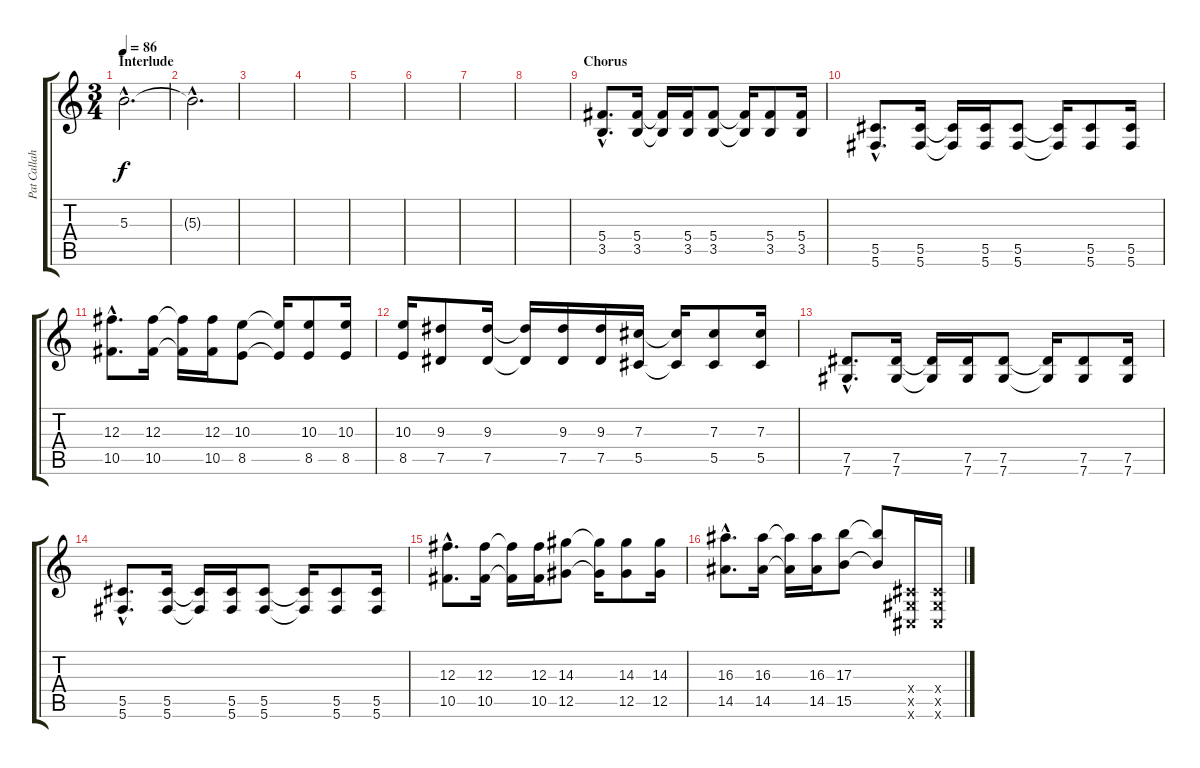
\track ("Pat Callahan" "Pat Callah") {instrument distortionguitar}
\staff {score tabs}
\tuning (Eb4 Bb3 Gb3 Db3 Ab2 Db2) {hide}
\ts (3 4)
\section ("" "Interlude")
\tempo 86
\clef g2
\ks c
5.3{hac t}.2{d dy f} |
5.3{hac t}.2{d} |
|
|
|
|
|
|
\section ("" "Chorus")
(5.4{hac} 3.5{hac}).8{d volume 12 instrument distortionguitar} (5.4 3.5).16 (5.4{t} 3.5{t}).16 (5.4 3.5).16 (5.4 3.5).8 (5.4{t} 3.5{t}).16 (5.4 3.5).8 (5.4 3.5).16 |
(5.5{hac} 5.6{hac}).8{d} (5.5 5.6).16 (5.5{t} 5.6{t}).16 (5.5 5.6).16 (5.5 5.6).8 (5.5{t} 5.6{t}).16 (5.5 5.6).8 (5.5 5.6).16 |
(12.3{hac} 10.5{hac}).8{d} (12.3 10.5).16 (12.3{t} 10.5{t}).16 (12.3 10.5).16 (10.3 8.5).8 (10.3{t} 8.5{t}).16 (10.3 8.5).8 (10.3 8.5).16 |
(10.3 8.5).16 (9.3 7.5).8 (9.3 7.5).16 (9.3{t} 7.5{t}).16 (9.3 7.5).16 (9.3 7.5).16 (7.3 5.5).16 (7.3{t} 5.5{t}).16 (7.3 5.5).8 (7.3 5.5).16 |
(7.5{hac} 7.6{hac}).8{d} (7.5 7.6).16 (7.5{t} 7.6{t}).16 (7.5 7.6).16 (7.5 7.6).8 (7.5{t} 7.6{t}).16 (7.5 7.6).8 (7.5 7.6).16 |
(5.5{hac} 5.6{hac}).8{d} (5.5 5.6).16 (5.5{t} 5.6{t}).16 (5.5 5.6).16 (5.5 5.6).8 (5.5{t} 5.6{t}).16 (5.5 5.6).8 (5.5 5.6).16 |
(12.3{hac} 10.5{hac}).8{d} (12.3 10.5).16 (12.3{t} 10.5{t}).16 (12.3 10.5).16 (14.3 12.5).8 (14.3{t} 12.5{t}).16 (14.3 12.5).8 (14.3 12.5).16 |
(16.3{hac} 14.5{hac}).8{d} (16.3 14.5).16 (16.3{t} 14.5{t}).16 (16.3 14.5).16 (17.3 15.5).8 (17.3{t} 15.5{t}).8 (0.4{x} 0.5{x} 0.6{x}).16 (0.4{x} 0.5{x} 0.6{x}).16
